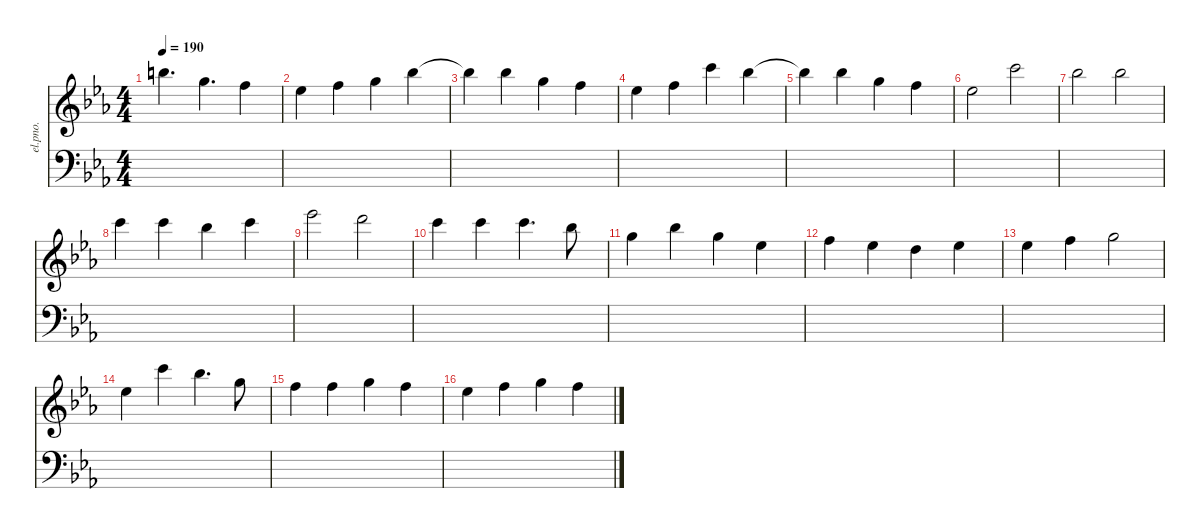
\defaultSystemsLayout 4
\hideDynamics
\bracketExtendMode nobrackets
\track ("VocalOrKeyboardIDontKnow" "el.pno.") {instrument electricpiano1}
\staff {score}
\tuning (E4 B3 G3 D3 A2 E2)
\ts (4 4)
\tempo 190
\clef g2
\ks cminor
19.1{acc forcenatural}.4{d dy mf beam Down} 15.1{acc forcenatural}.4{d beam Down} 13.1{acc forcenatural}.4{beam Down} |
11.1{acc b}.4{beam Down} 13.1{acc forcenatural}.4{beam Down} 15.1{acc forcenatural}.4{beam Down} 18.1{acc b}.4{beam Down} |
18.1{t acc b}.4{beam Down} 18.1{acc b}.4{beam Down} 15.1{acc forcenatural}.4{beam Down} 13.1{acc forcenatural}.4{beam Down} |
11.1{acc b}.4{beam Down} 13.1{acc forcenatural}.4{beam Down} 20.1{acc forcenatural}.4{beam Down} 18.1{acc b}.4{beam Down} |
18.1{t acc b}.4{beam Down} 18.1{acc b}.4{beam Down} 15.1{acc forcenatural}.4{beam Down} 13.1{acc forcenatural}.4{beam Down} |
11.1{acc b}.2{beam Down} 20.1{acc forcenatural}.2{beam Down} |
18.1{acc b}.2{beam Down} 18.1{acc b}.2{beam Down} |
20.1{acc forcenatural}.4{beam Down} 20.1{acc forcenatural}.4{beam Down} 18.1{acc b}.4{beam Down} 20.1{acc forcenatural}.4{beam Down} |
23.1{acc b}.2{beam Down} 22.1{acc forcenatural}.2{beam Down} |
20.1{acc forcenatural}.4{beam Down} 20.1{acc forcenatural}.4{beam Down} 20.1{acc forcenatural}.4{d beam Down} 18.1{acc b}.8{beam Down} |
15.1{acc forcenatural}.4{beam Down} 18.1{acc b}.4{beam Down} 15.1{acc forcenatural}.4{beam Down} 11.1{acc b}.4{beam Down} |
13.1{acc forcenatural}.4{beam Down} 11.1{acc b}.4{beam Down} 10.1{acc forcenatural}.4{beam Down} 11.1{acc b}.4{beam Down} |
11.1{acc b}.4{beam Down} 13.1{acc forcenatural}.4{beam Down} 15.1{acc forcenatural}.2{beam Down} |
11.1{acc b}.4{beam Down} 20.1{acc forcenatural}.4{beam Down} 18.1{acc b}.4{d beam Down} 15.1{acc forcenatural}.8{beam Down} |
13.1{acc forcenatural}.4{beam Down} 13.1{acc forcenatural}.4{beam Down} 15.1{acc forcenatural}.4{beam Down} 13.1{acc forcenatural}.4{beam Down} |
11.1{acc b}.4{beam Down} 13.1{acc forcenatural}.4{beam Down} 15.1{acc forcenatural}.4{beam Down} 13.1{acc forcenatural}.4{beam Down}
\staff {score}
\tuning (G2 D2 A1 E1 B0)
\clef f4
\ottava regular
\simile none
\ks cminor
|
|
|
|
|
|
|
|
|
|
|
|
|
|
|
